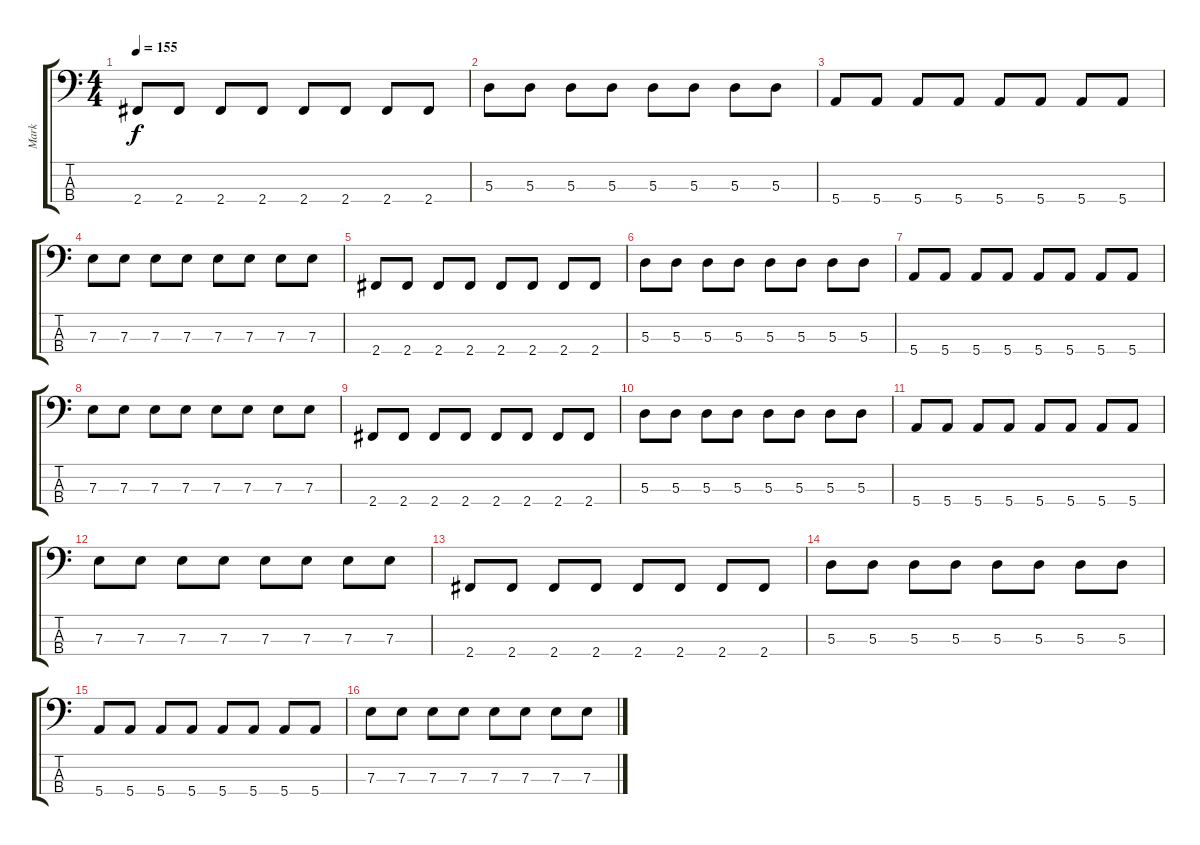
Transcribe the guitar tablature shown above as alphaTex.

\track ("Mark" "Mark") {instrument electricbassfinger}
\staff {score tabs}
\tuning (G2 D2 A1 E1) {hide}
\ts (4 4)
\tempo 155
\clef f4
\ks c
2.4.8{dy f} 2.4.8 2.4.8 2.4.8 2.4.8 2.4.8 2.4.8 2.4.8 |
5.3.8 5.3.8 5.3.8 5.3.8 5.3.8 5.3.8 5.3.8 5.3.8 |
5.4.8 5.4.8 5.4.8 5.4.8 5.4.8 5.4.8 5.4.8 5.4.8 |
7.3.8 7.3.8 7.3.8 7.3.8 7.3.8 7.3.8 7.3.8 7.3.8 |
2.4.8 2.4.8 2.4.8 2.4.8 2.4.8 2.4.8 2.4.8 2.4.8 |
5.3.8 5.3.8 5.3.8 5.3.8 5.3.8 5.3.8 5.3.8 5.3.8 |
5.4.8 5.4.8 5.4.8 5.4.8 5.4.8 5.4.8 5.4.8 5.4.8 |
7.3.8 7.3.8 7.3.8 7.3.8 7.3.8 7.3.8 7.3.8 7.3.8 |
2.4.8 2.4.8 2.4.8 2.4.8 2.4.8 2.4.8 2.4.8 2.4.8 |
5.3.8 5.3.8 5.3.8 5.3.8 5.3.8 5.3.8 5.3.8 5.3.8 |
5.4.8 5.4.8 5.4.8 5.4.8 5.4.8 5.4.8 5.4.8 5.4.8 |
7.3.8 7.3.8 7.3.8 7.3.8 7.3.8 7.3.8 7.3.8 7.3.8 |
2.4.8 2.4.8 2.4.8 2.4.8 2.4.8 2.4.8 2.4.8 2.4.8 |
5.3.8 5.3.8 5.3.8 5.3.8 5.3.8 5.3.8 5.3.8 5.3.8 |
5.4.8 5.4.8 5.4.8 5.4.8 5.4.8 5.4.8 5.4.8 5.4.8 |
7.3.8 7.3.8 7.3.8 7.3.8 7.3.8 7.3.8 7.3.8 7.3.8
